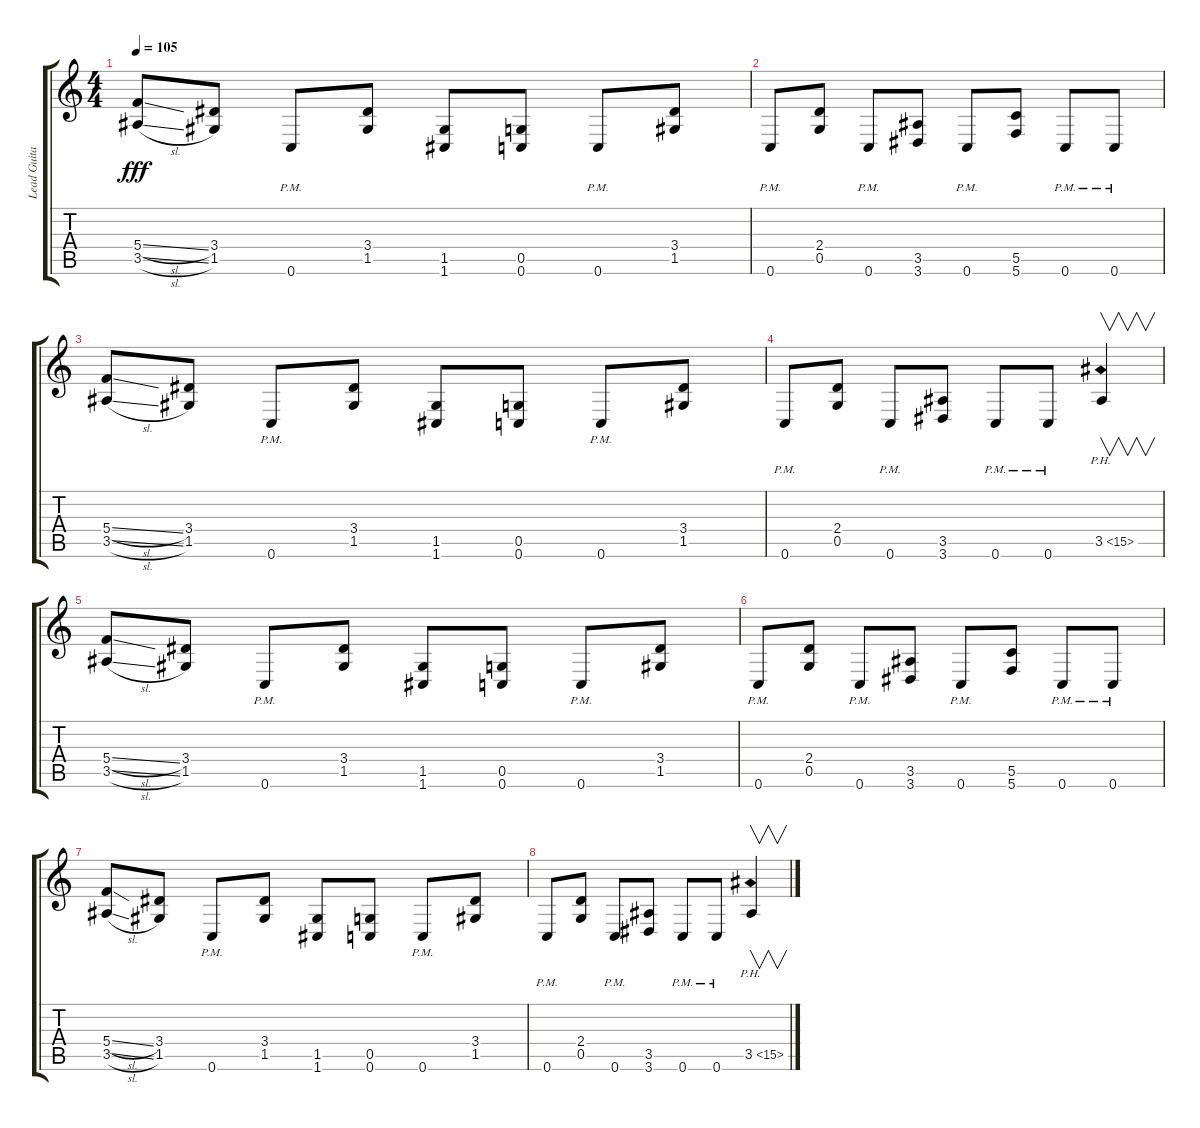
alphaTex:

\track ("Lead Guitar" "Lead Guita") {instrument overdrivenguitar}
\staff {score tabs}
\tuning (D4 A3 F3 C3 G2 C2) {hide}
\ts (4 4)
\tempo 105
\clef g2
\ks c
(5.4{sl} 3.5{sl}).8{dy fff} (3.4 1.5).8 0.6{pm}.8 (3.4 1.5).8 (1.5 1.6).8 (0.5 0.6).8 0.6{pm}.8 (3.4 1.5).8 |
0.6{pm}.8 (2.4 0.5).8 0.6{pm}.8 (3.5 3.6).8 0.6{pm}.8 (5.5 5.6).8 0.6{pm}.8 0.6{pm}.8 |
(5.4{sl} 3.5{sl}).8 (3.4 1.5).8 0.6{pm}.8 (3.4 1.5).8 (1.5 1.6).8 (0.5 0.6).8 0.6{pm}.8 (3.4 1.5).8 |
0.6{pm}.8{instrument overdrivenguitar} (2.4 0.5).8 0.6{pm}.8 (3.5 3.6).8 0.6{pm}.8 0.6{pm}.8 3.5{ph 12}.4{v instrument guitarharmonics} |
(5.4{sl} 3.5{sl}).8{instrument overdrivenguitar} (3.4 1.5).8 0.6{pm}.8 (3.4 1.5).8 (1.5 1.6).8 (0.5 0.6).8 0.6{pm}.8 (3.4 1.5).8 |
0.6{pm}.8 (2.4 0.5).8 0.6{pm}.8 (3.5 3.6).8 0.6{pm}.8 (5.5 5.6).8 0.6{pm}.8 0.6{pm}.8 |
(5.4{sl} 3.5{sl}).8 (3.4 1.5).8 0.6{pm}.8 (3.4 1.5).8 (1.5 1.6).8 (0.5 0.6).8 0.6{pm}.8 (3.4 1.5).8 |
0.6{pm}.8{instrument overdrivenguitar} (2.4 0.5).8 0.6{pm}.8 (3.5 3.6).8 0.6{pm}.8 0.6{pm}.8 3.5{ph 12}.4{v instrument guitarharmonics}
